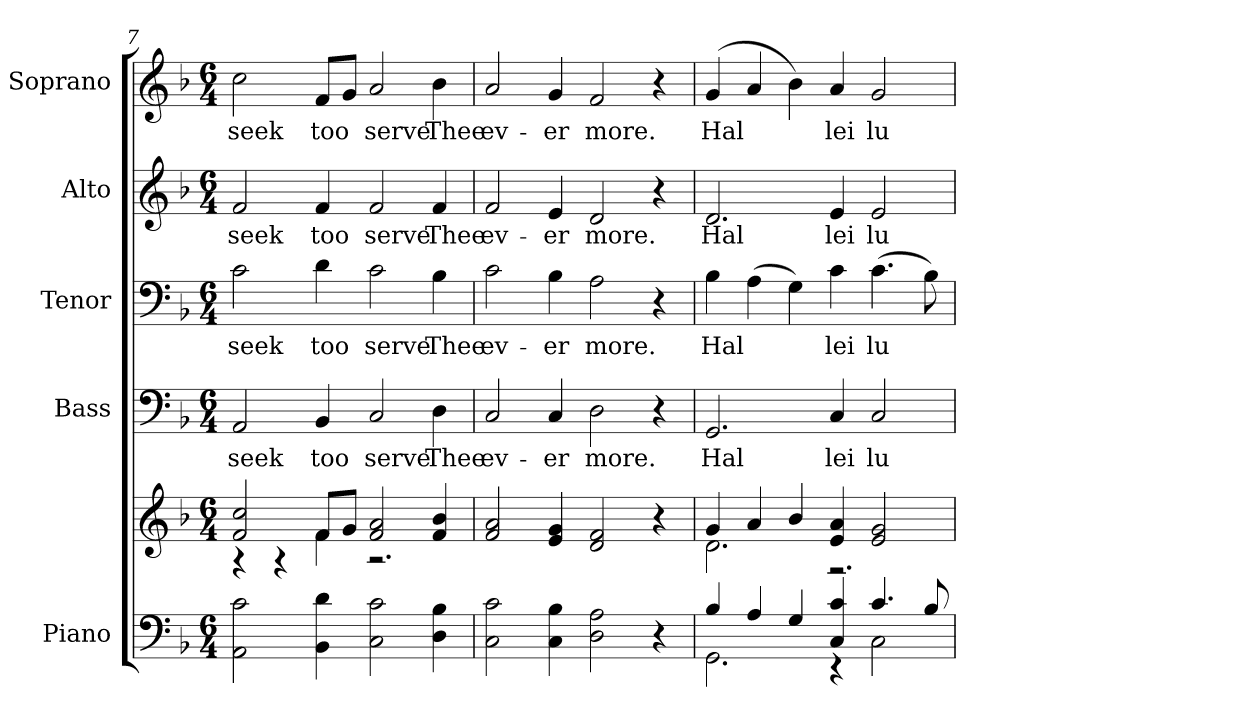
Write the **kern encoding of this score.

**kern	**kern	**kern	**text	**kern	**text	**kern	**text	**kern	**text
*part5	*part5	*part4	*part4	*part3	*part3	*part2	*part2	*part1	*part1
*staff6	*staff5	*staff4	*staff4	*staff3	*staff3	*staff2	*staff2	*staff1	*staff1
*I"Piano	*	*I"Bass	*	*I"Tenor	*	*I"Alto	*	*I"Soprano	*
*I'Pno.	*	*I'B.	*	*I'T.	*	*I'A.	*	*I'S.	*
!!LO:LB:g=z
*clefF4	*clefG2	*clefF4	*	*clefF4	*	*clefG2	*	*clefG2	*
*k[b-]	*k[b-]	*k[b-]	*	*k[b-]	*	*k[b-]	*	*k[b-]	*
*F:	*F:	*F:	*	*F:	*	*F:	*	*F:	*
*M6/4	*M6/4	*M6/4	*	*M6/4	*	*M6/4	*	*M6/4	*
=7	=7	=7	=7	=7	=7	=7	=7	=7	=7
*	*^	*	*	*	*	*	*	*	*
!	!	!	!	!LO:LY:b:color=#000000	!	!	!	!	!	!
!	!	!	!	!	!	!LO:LY:b:color=#000000	!	!	!	!
!	!	!	!	!	!	!	!	!LO:LY:b:color=#000000	!	!
!	!	!	!	!	!	!	!	!	!	!LO:LY:b:color=#000000
2AAi\ 2ci	2fi/ 2cci	4r	2AAi/	seek	2ci\	seek	2fi/	seek	2cci\	seek
.	.	4r	.	.	.	.	.	.	.	.
!	!	!	!	!LO:LY:b:color=#000000	!	!	!	!	!	!
!	!	!	!	!	!	!LO:LY:b:color=#000000	!	!	!	!
!	!	!	!	!	!	!	!	!LO:LY:b:color=#000000	!	!
!	!	!	!	!	!	!	!	!	!	!LO:LY:b:color=#000000
4BB-i\ 4di	8fi/L	4fi\	4BB-i/	too	4di\	too	4fi/	too	8fi/L	too
.	8gi/J	.	.	.	.	.	.	.	8gi/J	.
!	!	!	!	!LO:LY:b:color=#000000	!	!	!	!	!	!
!	!	!	!	!	!	!LO:LY:b:color=#000000	!	!	!	!
!	!	!	!	!	!	!	!	!LO:LY:b:color=#000000	!	!
!	!	!	!	!	!	!	!	!	!	!LO:LY:b:color=#000000
2Ci\ 2ci	2fi/ 2ai	2.r	2Ci/	serve	2ci\	serve	2fi/	serve	2ai/	serve
!	!	!	!	!LO:LY:b:color=#000000	!	!	!	!	!	!
!	!	!	!	!	!	!LO:LY:b:color=#000000	!	!	!	!
!	!	!	!	!	!	!	!	!LO:LY:b:color=#000000	!	!
!	!	!	!	!	!	!	!	!	!	!LO:LY:b:color=#000000
4Di\ 4B-i	4fi/ 4b-i	.	4Di\	Thee	4B-i\	Thee	4fi/	Thee	4b-i\	Thee
*	*v	*v	*	*	*	*	*	*	*	*
=8	=8	=8	=8	=8	=8	=8	=8	=8	=8
!	!	!	!LO:LY:b:color=#000000	!	!	!	!	!	!
!	!	!	!	!	!LO:LY:b:color=#000000	!	!	!	!
!	!	!	!	!	!	!	!LO:LY:b:color=#000000	!	!
!	!	!	!	!	!	!	!	!	!LO:LY:b:color=#000000
2Ci\ 2ci	2fi/ 2ai	2Ci/	ev-	2ci\	ev-	2fi/	ev-	2ai/	ev-
!	!	!	!LO:LY:b:color=#000000	!	!	!	!	!	!
!	!	!	!	!	!LO:LY:b:color=#000000	!	!	!	!
!	!	!	!	!	!	!	!LO:LY:b:color=#000000	!	!
!	!	!	!	!	!	!	!	!	!LO:LY:b:color=#000000
4Ci\ 4B-i	4ei/ 4gi	4Ci/	-er	4B-i\	-er	4ei/	-er	4gi/	-er
!	!	!	!LO:LY:b:color=#000000	!	!	!	!	!	!
!	!	!	!	!	!LO:LY:b:color=#000000	!	!	!	!
!	!	!	!	!	!	!	!LO:LY:b:color=#000000	!	!
!	!	!	!	!	!	!	!	!	!LO:LY:b:color=#000000
2Di\ 2Ai	2di/ 2fi	2Di\	more.	2Ai\	more.	2di/	more.	2fi/	more.
4r	4r	4r	.	4r	.	4r	.	4r	.
!!LO:PB:g=z
=9	=9	=9	=9	=9	=9	=9	=9	=9	=9
*^	*^	*	*	*	*	*	*	*	*
!	!	!	!	!	!LO:LY:b:color=#000000	!	!	!	!	!	!
!	!	!	!	!	!	!	!LO:LY:b:color=#000000	!	!	!	!
!	!	!	!	!	!	!	!	!	!LO:LY:b:color=#000000	!	!
!	!	!	!	!	!	!	!	!	!	!	!LO:LY:b:color=#000000
4B-i/	2.GGi\	4gi/	2.di\	2.GGi/	Hal	4B-i\	Hal	2.di/	Hal	(4gi/	Hal
4Ai/	.	4ai/	.	.	.	(4Ai\	.	.	.	4ai/	.
4Gi/	.	4b-i/	.	.	.	4Gi\)	.	.	.	4b-i\)	.
!	!	!	!	!	!LO:LY:b:color=#000000	!	!	!	!	!	!
!	!	!	!	!	!	!	!LO:LY:b:color=#000000	!	!	!	!
!	!	!	!	!	!	!	!	!	!LO:LY:b:color=#000000	!	!
!	!	!	!	!	!	!	!	!	!	!	!LO:LY:b:color=#000000
4Ci/ 4ci	4r	4ei/ 4ai	2.r	4Ci/	lei	4ci\	lei	4ei/	lei	4ai/	lei
!	!	!	!	!	!LO:LY:b:color=#000000	!	!	!	!	!	!
!	!	!	!	!	!	!	!LO:LY:b:color=#000000	!	!	!	!
!	!	!	!	!	!	!	!	!	!LO:LY:b:color=#000000	!	!
!	!	!	!	!	!	!	!	!	!	!	!LO:LY:b:color=#000000
4.ci/	2Ci\	2ei/ 2gi	.	2Ci/	lu	(4.ci\	lu	2ei/	lu	2gi/	lu
8B-i/	.	.	.	.	.	8B-i\)	.	.	.	.	.
*v	*v	*	*	*	*	*	*	*	*	*	*
*	*v	*v	*	*	*	*	*	*	*	*
=	=	=	=	=	=	=	=	=	=
*-	*-	*-	*-	*-	*-	*-	*-	*-	*-
